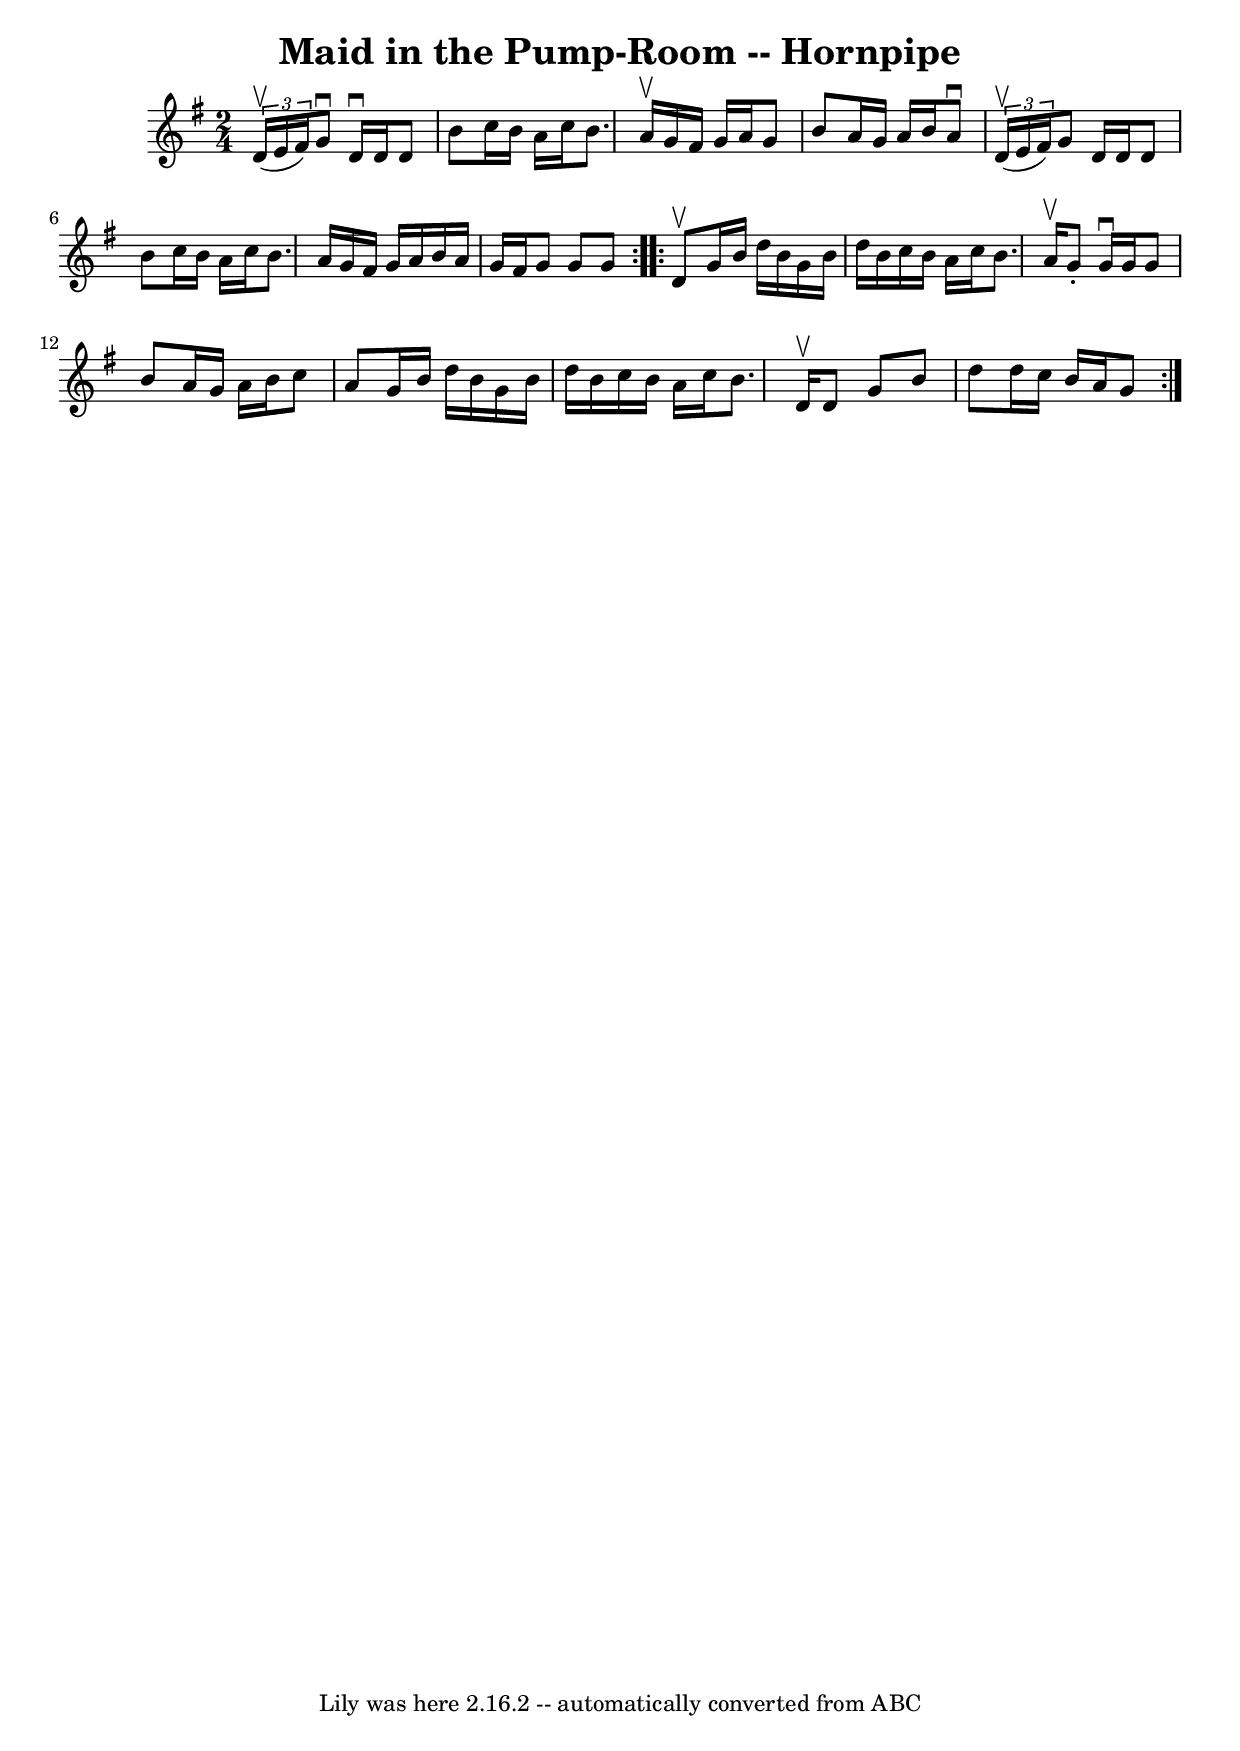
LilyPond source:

\version "2.16.2"
\include "Mammoth.ily"
\header {
  %% book = "Cole's 1000 Fiddle Tunes"
  crossRefNumber = "1"
  footnotes = ""
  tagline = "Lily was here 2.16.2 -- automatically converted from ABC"
  title = "Maid in the Pump-Room -- Hornpipe"

}
voicedefault =  {



  \repeat volta 2 {

    \time 2/4 
    \key g \major
    \times 2/3 { d'16 (^\upbow e'16 fis'16) 
	       }  |
    g'8^\downbow d'16^\downbow d'16 d'8 b'8  |
    
    c''16 b'16 a'16 c''16 b'8. a'16^\upbow |
    g'16    
    fis'16 g'16 a'16 g'8 b'8  |
    a'16 g'16 a'16 b'16   
    a'8^\downbow   \times 2/3 { d'16 (^\upbow e'16 fis'16) 
			      } |
    
    g'8 d'16 d'16 d'8 b'8  |
    c''16 b'16 a'16 c''16  
    b'8. a'16  |
    g'16 fis'16 g'16 a'16 b'16 a'16    
    g'16 fis'16  |
    g'8 g'8 g'8  
  }     
  \repeat volta 2 {
    d'8^\upbow |
    g'16 b'16 d''16 b'16 g'16 b'16 d''16    
    b'16  |
    c''16 b'16 a'16 c''16 b'8. a'16^\upbow  |
    g'8-. g'16^\downbow g'16 g'8 b'8  |
    a'16    
    g'16 a'16 b'16 c''8 a'8  |
    g'16 b'16 d''16 b'16 
    g'16 b'16 d''16 b'16  |
    c''16 b'16 a'16 c''16    
    b'8. d'16^\upbow |
    d'8 g'8 b'8 d''8  |
    d''16    
    c''16 b'16 a'16 g'8  
  }   

}

\score{
  <<

    \context Staff="default"
    {
      \voicedefault 
      
    }

  >>
  \layout {
    
  }
  \midi {
  }

}
